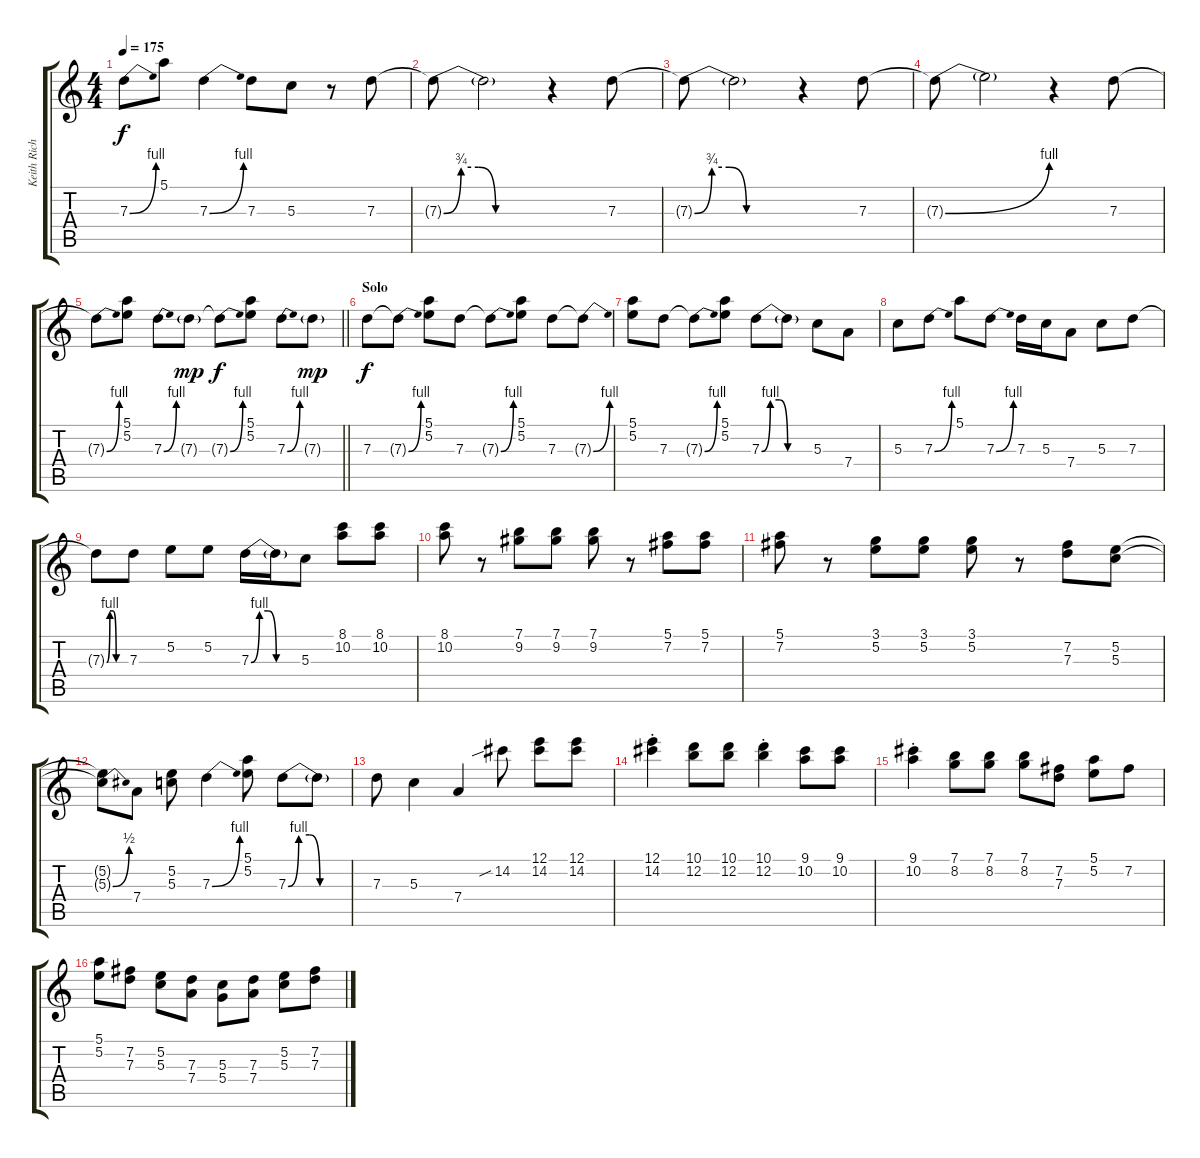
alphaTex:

\track ("Keith Richards" "Keith Rich") {instrument overdrivenguitar}
\staff {score tabs}
\tuning (E4 B3 G3 D3 A2 E2) {hide}
\ts (4 4)
\tempo 175
\clef g2
\ks c
7.3{be (bend 0 0 60 4) t}.8{dy f} 5.1.8 7.3{be (bend 0 0 60 4)}.4 7.3.8 5.3.8 r.8 7.3.8 |
7.3{be (custom 0 0 10 3 20 3 30 0 60 0) t}.8 7.3{t}.2 r.4 7.3.8 |
7.3{be (custom 0 0 10 3 20 3 30 0 60 0) t}.8 7.3{t}.2 r.4 7.3.8 |
7.3{be (bend 0 0 60 4) t}.8 7.3{t}.2 r.4 7.3.8 |
\barLineRight lightlight
7.3{be (bend 0 0 60 4) t}.8 (5.1 5.2).8 7.3{be (bend 0 0 60 4)}.8 7.3{g}.8{dy mp} 7.3{be (bend 0 0 60 4) t}.8{dy f} (5.1 5.2).8 7.3{be (bend 0 0 60 4)}.8 7.3{g}.8{dy mp} |
\section ("" "Solo")
7.3.8{dy f} 7.3{be (bend 0 0 60 4) t}.8 (5.1 5.2).8 7.3.8 7.3{be (bend 0 0 60 4) t}.8 (5.1 5.2).8 7.3.8 7.3{be (bend 0 0 60 4) t}.8 |
(5.1 5.2).8 7.3.8 7.3{be (bend 0 0 60 4) t}.8 (5.1 5.2).8 7.3{be (custom 0 0 10 4 20 4 30 0 60 0)}.8 7.3{t}.8 5.3.8 7.4.8 |
5.3.8 7.3{be (bend 0 0 60 4)}.8 5.1.8 7.3{be (bend 0 0 60 4)}.8 7.3.16 5.3.16 7.4.8 5.3.8 7.3.8 |
7.3{be (custom 0 0 10 4 20 4 30 0 60 0) t}.8 7.3.8 5.2.8 5.2.8 7.3{be (custom 0 0 10 4 20 4 30 0 60 0)}.16 7.3{t}.16 5.3.8 (8.1 10.2).8 (8.1 10.2).8 |
(8.1 10.2).8 r.8 (7.1 9.2).8 (7.1 9.2).8 (7.1 9.2).8 r.8 (5.1 7.2).8 (5.1 7.2).8 |
(5.1 7.2).8 r.8 (3.1 5.2).8 (3.1 5.2).8 (3.1 5.2).8 r.8 (7.2 7.3).8 (5.2 5.3).8 |
(5.2{t} 5.3{be (bend 0 0 60 2) t}).8 7.4.8 (5.2 5.3).8 7.3{be (bend 0 0 60 4)}.4 (5.1 5.2).8 7.3{be (custom 0 0 10 4 20 4 30 0 60 0)}.8 7.3{t}.8 |
7.3.8 5.3.4 7.4.4 14.2{sib}.8 (12.1 14.2).8 (12.1 14.2).8 |
(12.1{st} 14.2{st}).4 (10.1 12.2).8 (10.1 12.2).8 (10.1{st} 12.2{st}).4 (9.1 10.2).8 (9.1 10.2).8 |
(9.1{st} 10.2{st}).4 (7.1 8.2).8 (7.1 8.2).8 (7.1 8.2).8 (7.2 7.3).8 (5.1 5.2).8 7.2.8 |
(5.1 5.2).8 (7.2 7.3).8 (5.2 5.3).8 (7.3 7.4).8 (5.3 5.4).8 (7.3 7.4).8 (5.2 5.3).8 (7.2 7.3).8
